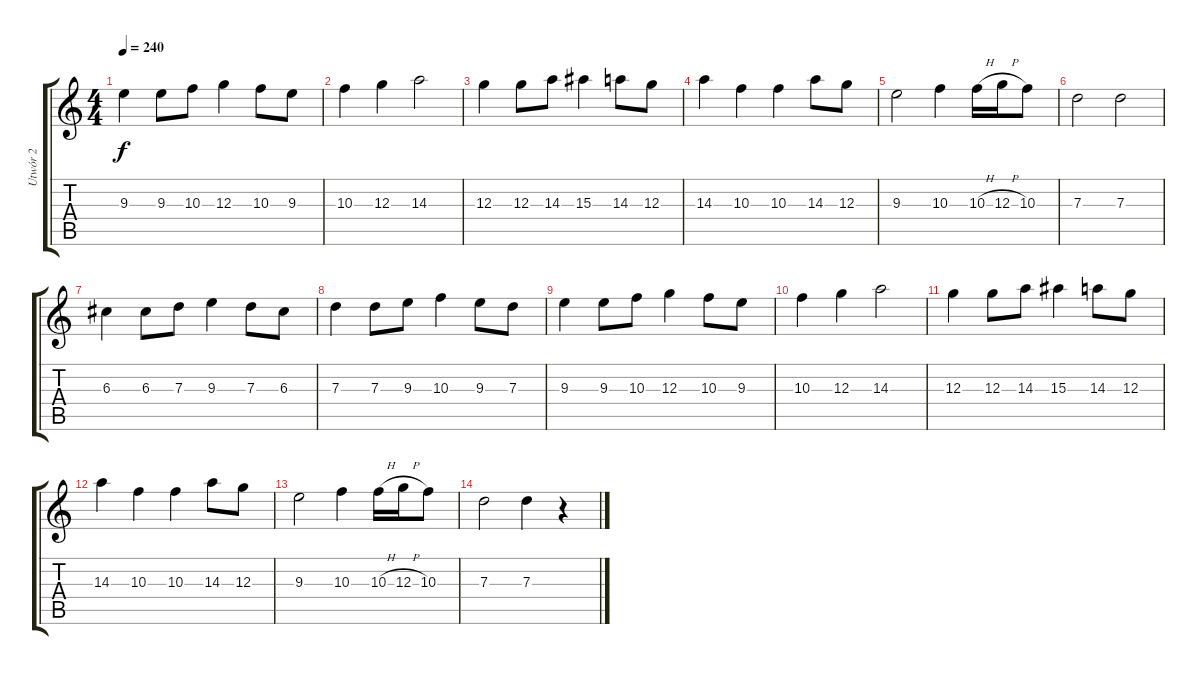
\track ("Utwór 2" "Utwór 2") {instrument distortionguitar}
\staff {score tabs}
\tuning (E4 B3 G3 D3 A2 E2) {hide}
\ts (4 4)
\tempo 240
\clef g2
\ks c
9.3.4{dy f} 9.3.8 10.3.8 12.3.4 10.3.8 9.3.8 |
10.3.4 12.3.4 14.3.2 |
12.3.4 12.3.8 14.3.8 15.3.4 14.3.8 12.3.8 |
14.3.4 10.3.4 10.3.4 14.3.8 12.3.8 |
9.3.2 10.3.4 10.3{h}.16 12.3{h}.16 10.3.8 |
7.3.2 7.3.2 |
6.3.4 6.3.8 7.3.8 9.3.4 7.3.8 6.3.8 |
7.3.4 7.3.8 9.3.8 10.3.4 9.3.8 7.3.8 |
9.3.4 9.3.8 10.3.8 12.3.4 10.3.8 9.3.8 |
10.3.4 12.3.4 14.3.2 |
12.3.4 12.3.8 14.3.8 15.3.4 14.3.8 12.3.8 |
14.3.4 10.3.4 10.3.4 14.3.8 12.3.8 |
9.3.2 10.3.4 10.3{h}.16 12.3{h}.16 10.3.8 |
7.3.2 7.3.4 r.4
